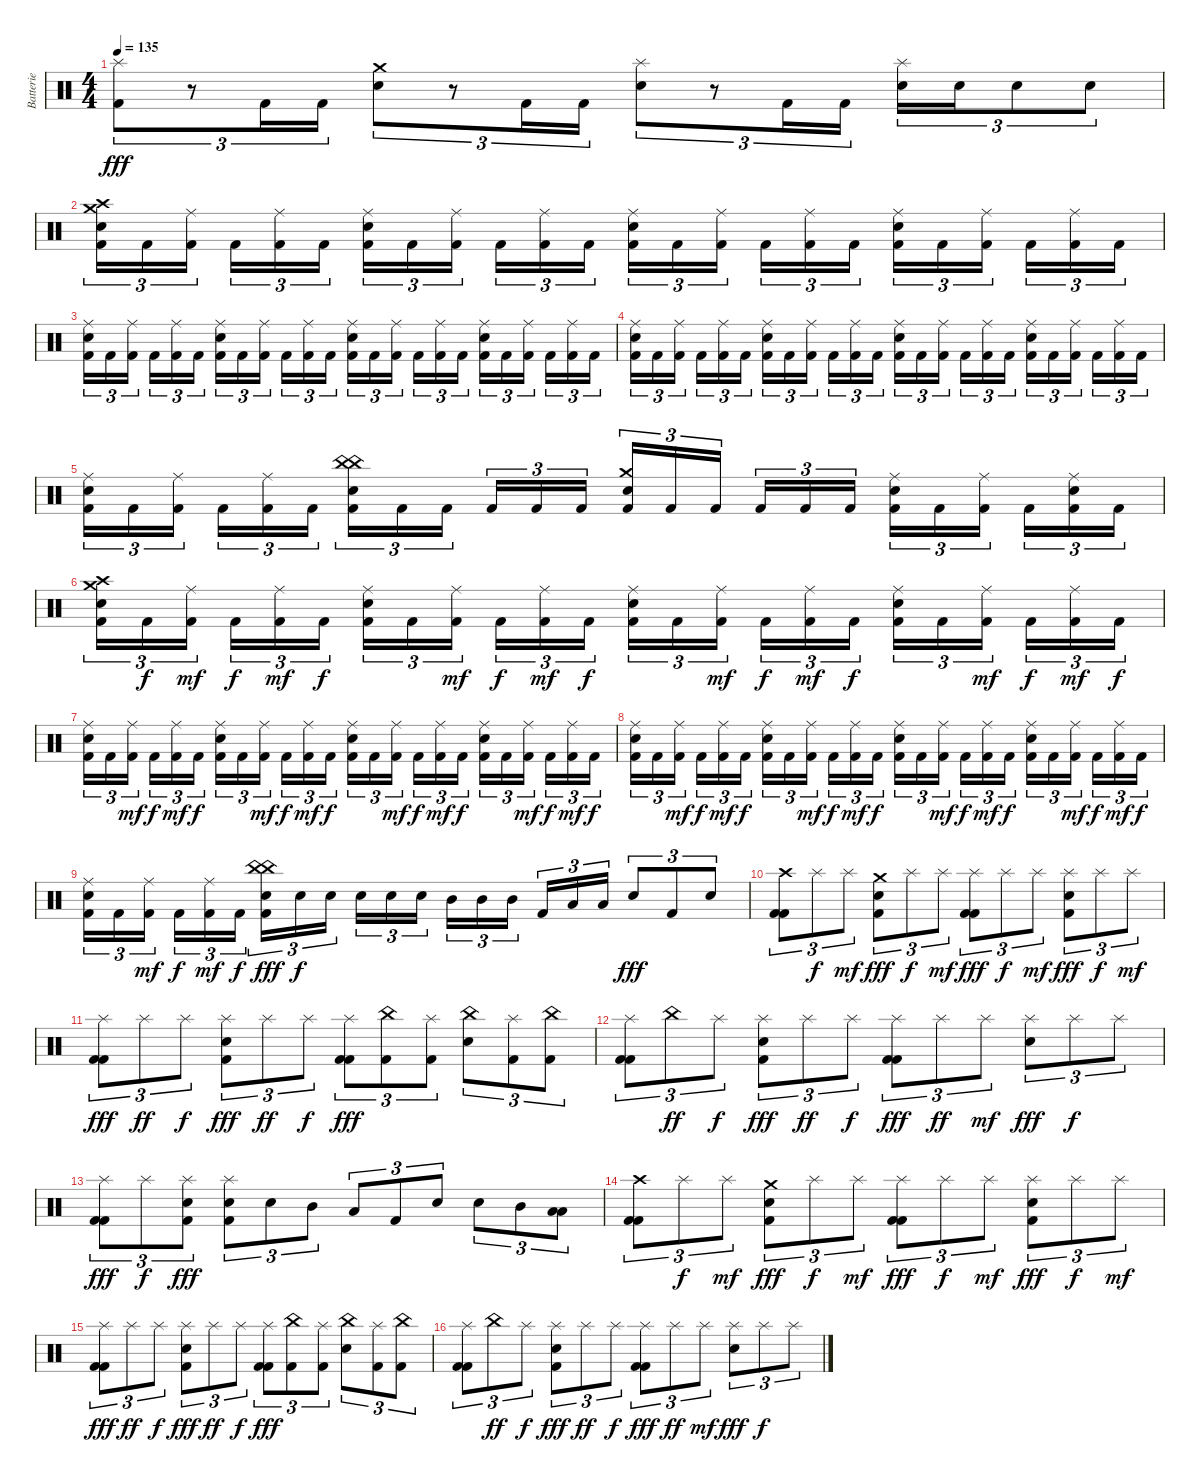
\track ("Batterie" "Batterie") {instrument percussion}
\staff {score}
\articulation defaults
\ts (4 4)
\tempo 135
\clef neutral
\ks c
("Splash (hit)" "Kick (hit) 2").8{tu (3 2) dy fff} r.8{tu (3 2)} "Kick (hit) 2".16{tu (3 2)} "Kick (hit) 2".16{tu (3 2)} ("Crash medium (hit)" "Electric Snare (hit)").8{tu (3 2)} r.8{tu (3 2)} "Kick (hit) 2".16{tu (3 2)} "Kick (hit) 2".16{tu (3 2)} ("Splash (hit)" "Electric Snare (hit)").8{tu (3 2)} r.8{tu (3 2)} "Kick (hit) 2".16{tu (3 2)} "Kick (hit) 2".16{tu (3 2)} ("Splash (hit)" "Electric Snare (hit)").16{tu (3 2)} "Electric Snare (hit)".16{tu (3 2)} "Electric Snare (hit)".8{tu (3 2)} "Electric Snare (hit)".8{tu (3 2)} |
("Crash high (hit)" "Crash medium (hit)" "Electric Snare (hit)" "Kick (hit) 2").16{tu (3 2)} "Kick (hit) 2".16{tu (3 2)} ("Ride (middle)" "Kick (hit) 2").16{tu (3 2) beam splitsecondary} "Kick (hit) 2".16{tu (3 2)} ("Ride (middle)" "Kick (hit) 2").16{tu (3 2)} "Kick (hit) 2".16{tu (3 2)} ("Ride (middle)" "Electric Snare (hit)" "Kick (hit) 2").16{tu (3 2)} "Kick (hit) 2".16{tu (3 2)} ("Ride (middle)" "Kick (hit) 2").16{tu (3 2) beam splitsecondary} "Kick (hit) 2".16{tu (3 2)} ("Ride (middle)" "Kick (hit) 2").16{tu (3 2)} "Kick (hit) 2".16{tu (3 2)} ("Ride (middle)" "Electric Snare (hit)" "Kick (hit) 2").16{tu (3 2)} "Kick (hit) 2".16{tu (3 2)} ("Ride (middle)" "Kick (hit) 2").16{tu (3 2) beam splitsecondary} "Kick (hit) 2".16{tu (3 2)} ("Ride (middle)" "Kick (hit) 2").16{tu (3 2)} "Kick (hit) 2".16{tu (3 2)} ("Ride (middle)" "Electric Snare (hit)" "Kick (hit) 2").16{tu (3 2)} "Kick (hit) 2".16{tu (3 2)} ("Ride (middle)" "Kick (hit) 2").16{tu (3 2) beam splitsecondary} "Kick (hit) 2".16{tu (3 2)} ("Ride (middle)" "Kick (hit) 2").16{tu (3 2)} "Kick (hit) 2".16{tu (3 2)} |
("Ride (middle)" "Electric Snare (hit)" "Kick (hit) 2").16{tu (3 2)} "Kick (hit) 2".16{tu (3 2)} ("Ride (middle)" "Kick (hit) 2").16{tu (3 2) beam splitsecondary} "Kick (hit) 2".16{tu (3 2)} ("Ride (middle)" "Kick (hit) 2").16{tu (3 2)} "Kick (hit) 2".16{tu (3 2)} ("Ride (middle)" "Electric Snare (hit)" "Kick (hit) 2").16{tu (3 2)} "Kick (hit) 2".16{tu (3 2)} ("Ride (middle)" "Kick (hit) 2").16{tu (3 2) beam splitsecondary} "Kick (hit) 2".16{tu (3 2)} ("Ride (middle)" "Kick (hit) 2").16{tu (3 2)} "Kick (hit) 2".16{tu (3 2)} ("Ride (middle)" "Electric Snare (hit)" "Kick (hit) 2").16{tu (3 2)} "Kick (hit) 2".16{tu (3 2)} ("Ride (middle)" "Kick (hit) 2").16{tu (3 2) beam splitsecondary} "Kick (hit) 2".16{tu (3 2)} ("Ride (middle)" "Kick (hit) 2").16{tu (3 2)} "Kick (hit) 2".16{tu (3 2)} ("Ride (middle)" "Electric Snare (hit)" "Kick (hit) 2").16{tu (3 2)} "Kick (hit) 2".16{tu (3 2)} ("Ride (middle)" "Kick (hit) 2").16{tu (3 2) beam splitsecondary} "Kick (hit) 2".16{tu (3 2)} ("Ride (middle)" "Kick (hit) 2").16{tu (3 2)} "Kick (hit) 2".16{tu (3 2)} |
("Ride (middle)" "Electric Snare (hit)" "Kick (hit) 2").16{tu (3 2)} "Kick (hit) 2".16{tu (3 2)} ("Ride (middle)" "Kick (hit) 2").16{tu (3 2) beam splitsecondary} "Kick (hit) 2".16{tu (3 2)} ("Ride (middle)" "Kick (hit) 2").16{tu (3 2)} "Kick (hit) 2".16{tu (3 2)} ("Ride (middle)" "Electric Snare (hit)" "Kick (hit) 2").16{tu (3 2)} "Kick (hit) 2".16{tu (3 2)} ("Ride (middle)" "Kick (hit) 2").16{tu (3 2) beam splitsecondary} "Kick (hit) 2".16{tu (3 2)} ("Ride (middle)" "Kick (hit) 2").16{tu (3 2)} "Kick (hit) 2".16{tu (3 2)} ("Ride (middle)" "Electric Snare (hit)" "Kick (hit) 2").16{tu (3 2)} "Kick (hit) 2".16{tu (3 2)} ("Ride (middle)" "Kick (hit) 2").16{tu (3 2) beam splitsecondary} "Kick (hit) 2".16{tu (3 2)} ("Ride (middle)" "Kick (hit) 2").16{tu (3 2)} "Kick (hit) 2".16{tu (3 2)} ("Ride (middle)" "Electric Snare (hit)" "Kick (hit) 2").16{tu (3 2)} "Kick (hit) 2".16{tu (3 2)} ("Ride (middle)" "Kick (hit) 2").16{tu (3 2) beam splitsecondary} "Kick (hit) 2".16{tu (3 2)} ("Ride (middle)" "Kick (hit) 2").16{tu (3 2)} "Kick (hit) 2".16{tu (3 2)} |
("Ride (middle)" "Electric Snare (hit)" "Kick (hit) 2").16{tu (3 2)} "Kick (hit) 2".16{tu (3 2)} ("Ride (middle)" "Kick (hit) 2").16{tu (3 2) beam splitsecondary} "Kick (hit) 2".16{tu (3 2)} ("Ride (middle)" "Kick (hit) 2").16{tu (3 2)} "Kick (hit) 2".16{tu (3 2)} ("China (hit)" "China (hit)" "Electric Snare (hit)" "Kick (hit) 2").16{tu (3 2)} "Kick (hit) 2".16{tu (3 2)} "Kick (hit) 2".16{tu (3 2) beam splitsecondary} "Kick (hit) 2".16{tu (3 2)} "Kick (hit) 2".16{tu (3 2)} "Kick (hit) 2".16{tu (3 2)} ("Crash medium (hit)" "Electric Snare (hit)" "Kick (hit) 2").16{tu (3 2)} "Kick (hit) 2".16{tu (3 2)} "Kick (hit) 2".16{tu (3 2) beam splitsecondary} "Kick (hit) 2".16{tu (3 2)} "Kick (hit) 2".16{tu (3 2)} "Kick (hit) 2".16{tu (3 2)} ("Ride (middle)" "Electric Snare (hit)" "Kick (hit) 2").16{tu (3 2)} "Kick (hit) 2".16{tu (3 2)} ("Ride (middle)" "Kick (hit) 2").16{tu (3 2) beam splitsecondary} "Kick (hit) 2".16{tu (3 2)} ("Ride (middle)" "Electric Snare (hit)" "Kick (hit) 2").16{tu (3 2)} "Kick (hit) 2".16{tu (3 2)} |
("Crash high (hit)" "Crash medium (hit)" "Electric Snare (hit)" "Kick (hit) 2").16{tu (3 2)} "Kick (hit) 2".16{tu (3 2) dy f} ("Ride (middle)" "Kick (hit) 2").16{tu (3 2) dy mf beam splitsecondary} "Kick (hit) 2".16{tu (3 2) dy f} ("Ride (middle)" "Kick (hit) 2").16{tu (3 2) dy mf} "Kick (hit) 2".16{tu (3 2) dy f} ("Ride (middle)" "Electric Snare (hit)" "Kick (hit) 2").16{tu (3 2)} "Kick (hit) 2".16{tu (3 2)} ("Ride (middle)" "Kick (hit) 2").16{tu (3 2) dy mf beam splitsecondary} "Kick (hit) 2".16{tu (3 2) dy f} ("Ride (middle)" "Kick (hit) 2").16{tu (3 2) dy mf} "Kick (hit) 2".16{tu (3 2) dy f} ("Ride (middle)" "Electric Snare (hit)" "Kick (hit) 2").16{tu (3 2)} "Kick (hit) 2".16{tu (3 2)} ("Ride (middle)" "Kick (hit) 2").16{tu (3 2) dy mf beam splitsecondary} "Kick (hit) 2".16{tu (3 2) dy f} ("Ride (middle)" "Kick (hit) 2").16{tu (3 2) dy mf} "Kick (hit) 2".16{tu (3 2) dy f} ("Ride (middle)" "Electric Snare (hit)" "Kick (hit) 2").16{tu (3 2)} "Kick (hit) 2".16{tu (3 2)} ("Ride (middle)" "Kick (hit) 2").16{tu (3 2) dy mf beam splitsecondary} "Kick (hit) 2".16{tu (3 2) dy f} ("Ride (middle)" "Kick (hit) 2").16{tu (3 2) dy mf} "Kick (hit) 2".16{tu (3 2) dy f} |
("Ride (middle)" "Electric Snare (hit)" "Kick (hit) 2").16{tu (3 2)} "Kick (hit) 2".16{tu (3 2)} ("Ride (middle)" "Kick (hit) 2").16{tu (3 2) dy mf beam splitsecondary} "Kick (hit) 2".16{tu (3 2) dy f} ("Ride (middle)" "Kick (hit) 2").16{tu (3 2) dy mf} "Kick (hit) 2".16{tu (3 2) dy f} ("Ride (middle)" "Electric Snare (hit)" "Kick (hit) 2").16{tu (3 2)} "Kick (hit) 2".16{tu (3 2)} ("Ride (middle)" "Kick (hit) 2").16{tu (3 2) dy mf beam splitsecondary} "Kick (hit) 2".16{tu (3 2) dy f} ("Ride (middle)" "Kick (hit) 2").16{tu (3 2) dy mf} "Kick (hit) 2".16{tu (3 2) dy f} ("Ride (middle)" "Electric Snare (hit)" "Kick (hit) 2").16{tu (3 2)} "Kick (hit) 2".16{tu (3 2)} ("Ride (middle)" "Kick (hit) 2").16{tu (3 2) dy mf beam splitsecondary} "Kick (hit) 2".16{tu (3 2) dy f} ("Ride (middle)" "Kick (hit) 2").16{tu (3 2) dy mf} "Kick (hit) 2".16{tu (3 2) dy f} ("Ride (middle)" "Electric Snare (hit)" "Kick (hit) 2").16{tu (3 2)} "Kick (hit) 2".16{tu (3 2)} ("Ride (middle)" "Kick (hit) 2").16{tu (3 2) dy mf beam splitsecondary} "Kick (hit) 2".16{tu (3 2) dy f} ("Ride (middle)" "Kick (hit) 2").16{tu (3 2) dy mf} "Kick (hit) 2".16{tu (3 2) dy f} |
("Ride (middle)" "Electric Snare (hit)" "Kick (hit) 2").16{tu (3 2)} "Kick (hit) 2".16{tu (3 2)} ("Ride (middle)" "Kick (hit) 2").16{tu (3 2) dy mf beam splitsecondary} "Kick (hit) 2".16{tu (3 2) dy f} ("Ride (middle)" "Kick (hit) 2").16{tu (3 2) dy mf} "Kick (hit) 2".16{tu (3 2) dy f} ("Ride (middle)" "Electric Snare (hit)" "Kick (hit) 2").16{tu (3 2)} "Kick (hit) 2".16{tu (3 2)} ("Ride (middle)" "Kick (hit) 2").16{tu (3 2) dy mf beam splitsecondary} "Kick (hit) 2".16{tu (3 2) dy f} ("Ride (middle)" "Kick (hit) 2").16{tu (3 2) dy mf} "Kick (hit) 2".16{tu (3 2) dy f} ("Ride (middle)" "Electric Snare (hit)" "Kick (hit) 2").16{tu (3 2)} "Kick (hit) 2".16{tu (3 2)} ("Ride (middle)" "Kick (hit) 2").16{tu (3 2) dy mf beam splitsecondary} "Kick (hit) 2".16{tu (3 2) dy f} ("Ride (middle)" "Kick (hit) 2").16{tu (3 2) dy mf} "Kick (hit) 2".16{tu (3 2) dy f} ("Ride (middle)" "Electric Snare (hit)" "Kick (hit) 2").16{tu (3 2)} "Kick (hit) 2".16{tu (3 2)} ("Ride (middle)" "Kick (hit) 2").16{tu (3 2) dy mf beam splitsecondary} "Kick (hit) 2".16{tu (3 2) dy f} ("Ride (middle)" "Kick (hit) 2").16{tu (3 2) dy mf} "Kick (hit) 2".16{tu (3 2) dy f} |
("Ride (middle)" "Electric Snare (hit)" "Kick (hit) 2").16{tu (3 2)} "Kick (hit) 2".16{tu (3 2)} ("Ride (middle)" "Kick (hit) 2").16{tu (3 2) dy mf beam splitsecondary} "Kick (hit) 2".16{tu (3 2) dy f} ("Ride (middle)" "Kick (hit) 2").16{tu (3 2) dy mf} "Kick (hit) 2".16{tu (3 2) dy f} ("China (hit)" "China (hit)" "Electric Snare (hit)" "Kick (hit) 2").16{tu (3 2) dy fff} "Electric Snare (hit)".16{tu (3 2) dy f} "Electric Snare (hit)".16{tu (3 2) beam splitsecondary} "Electric Snare (hit)".16{tu (3 2)} "Electric Snare (hit)".16{tu (3 2)} "Electric Snare (hit)".16{tu (3 2)} "Mid Tom (hit)".16{tu (3 2)} "Mid Tom (hit)".16{tu (3 2)} "Mid Tom (hit)".16{tu (3 2) beam splitsecondary} "Kick (hit) 2".16{tu (3 2)} "Low Tom (hit)".16{tu (3 2)} "Low Tom (hit)".16{tu (3 2)} "Electric Snare (hit)".8{tu (3 2) dy fff} "Kick (hit) 2".8{tu (3 2)} "Electric Snare (hit)".8{tu (3 2)} |
("Crash high (hit)" "Kick (hit) 2" "Kick (hit) 2").8{tu (3 2)} "Splash (hit)".8{tu (3 2) dy f} "Splash (hit)".8{tu (3 2) dy mf} ("Crash medium (hit)" "Electric Snare (hit)" "Kick (hit) 2").8{tu (3 2) dy fff} "Splash (hit)".8{tu (3 2) dy f} "Splash (hit)".8{tu (3 2) dy mf} ("Splash (hit)" "Kick (hit) 2" "Kick (hit) 2").8{tu (3 2) dy fff} "Splash (hit)".8{tu (3 2) dy f} "Splash (hit)".8{tu (3 2) dy mf} ("Splash (hit)" "Electric Snare (hit)" "Kick (hit) 2").8{tu (3 2) dy fff} "Splash (hit)".8{tu (3 2) dy f} "Splash (hit)".8{tu (3 2) dy mf} |
("Splash (hit)" "Kick (hit) 2" "Kick (hit) 2").8{tu (3 2) dy fff} "Splash (hit)".8{tu (3 2) dy ff} "Splash (hit)".8{tu (3 2) dy f} ("Splash (hit)" "Electric Snare (hit)" "Kick (hit) 2").8{tu (3 2) dy fff} "Splash (hit)".8{tu (3 2) dy ff} "Splash (hit)".8{tu (3 2) dy f} ("Splash (hit)" "Kick (hit) 2" "Kick (hit) 2").8{tu (3 2) dy fff} ("China (hit)" "Kick (hit) 2").8{tu (3 2)} ("Splash (hit)" "Kick (hit) 2").8{tu (3 2)} ("China (hit)" "Electric Snare (hit)").8{tu (3 2)} ("Splash (hit)" "Kick (hit) 2").8{tu (3 2)} ("China (hit)" "Kick (hit) 2").8{tu (3 2)} |
("Splash (hit)" "Kick (hit) 2" "Kick (hit) 2").8{tu (3 2)} "China (hit)".8{tu (3 2) dy ff} "Splash (hit)".8{tu (3 2) dy f} ("Splash (hit)" "Electric Snare (hit)" "Kick (hit) 2").8{tu (3 2) dy fff} "Splash (hit)".8{tu (3 2) dy ff} "Splash (hit)".8{tu (3 2) dy f} ("Splash (hit)" "Kick (hit) 2" "Kick (hit) 2").8{tu (3 2) dy fff} "Splash (hit)".8{tu (3 2) dy ff} "Splash (hit)".8{tu (3 2) dy mf} ("Splash (hit)" "Electric Snare (hit)").8{tu (3 2) dy fff} "Splash (hit)".8{tu (3 2) dy f} "Splash (hit)".8{tu (3 2)} |
("Splash (hit)" "Kick (hit) 2" "Kick (hit) 2").8{tu (3 2) dy fff} "Splash (hit)".8{tu (3 2) dy f} ("Splash (hit)" "Electric Snare (hit)" "Kick (hit) 2").8{tu (3 2) dy fff} ("Splash (hit)" "Electric Snare (hit)" "Kick (hit) 2").8{tu (3 2)} "Electric Snare (hit)".8{tu (3 2)} "Mid Tom (hit)".8{tu (3 2)} "Low Tom (hit)".8{tu (3 2)} "Kick (hit) 2".8{tu (3 2)} "Electric Snare (hit)".8{tu (3 2)} "Electric Snare (hit)".8{tu (3 2)} "Mid Tom (hit)".8{tu (3 2)} ("Low Floor Tom (hit)" "Low Floor Tom (hit)").8{tu (3 2)} |
("Crash high (hit)" "Kick (hit) 2" "Kick (hit) 2").8{tu (3 2)} "Splash (hit)".8{tu (3 2) dy f} "Splash (hit)".8{tu (3 2) dy mf} ("Crash medium (hit)" "Electric Snare (hit)" "Kick (hit) 2").8{tu (3 2) dy fff} "Splash (hit)".8{tu (3 2) dy f} "Splash (hit)".8{tu (3 2) dy mf} ("Splash (hit)" "Kick (hit) 2" "Kick (hit) 2").8{tu (3 2) dy fff} "Splash (hit)".8{tu (3 2) dy f} "Splash (hit)".8{tu (3 2) dy mf} ("Splash (hit)" "Electric Snare (hit)" "Kick (hit) 2").8{tu (3 2) dy fff} "Splash (hit)".8{tu (3 2) dy f} "Splash (hit)".8{tu (3 2) dy mf} |
("Splash (hit)" "Kick (hit) 2" "Kick (hit) 2").8{tu (3 2) dy fff} "Splash (hit)".8{tu (3 2) dy ff} "Splash (hit)".8{tu (3 2) dy f} ("Splash (hit)" "Electric Snare (hit)" "Kick (hit) 2").8{tu (3 2) dy fff} "Splash (hit)".8{tu (3 2) dy ff} "Splash (hit)".8{tu (3 2) dy f} ("Splash (hit)" "Kick (hit) 2" "Kick (hit) 2").8{tu (3 2) dy fff} ("China (hit)" "Kick (hit) 2").8{tu (3 2)} ("Splash (hit)" "Kick (hit) 2").8{tu (3 2)} ("China (hit)" "Electric Snare (hit)").8{tu (3 2)} ("Splash (hit)" "Kick (hit) 2").8{tu (3 2)} ("China (hit)" "Kick (hit) 2").8{tu (3 2)} |
("Splash (hit)" "Kick (hit) 2" "Kick (hit) 2").8{tu (3 2)} "China (hit)".8{tu (3 2) dy ff} "Splash (hit)".8{tu (3 2) dy f} ("Splash (hit)" "Electric Snare (hit)" "Kick (hit) 2").8{tu (3 2) dy fff} "Splash (hit)".8{tu (3 2) dy ff} "Splash (hit)".8{tu (3 2) dy f} ("Splash (hit)" "Kick (hit) 2" "Kick (hit) 2").8{tu (3 2) dy fff} "Splash (hit)".8{tu (3 2) dy ff} "Splash (hit)".8{tu (3 2) dy mf} ("Splash (hit)" "Electric Snare (hit)").8{tu (3 2) dy fff} "Splash (hit)".8{tu (3 2) dy f} "Splash (hit)".8{tu (3 2)}
